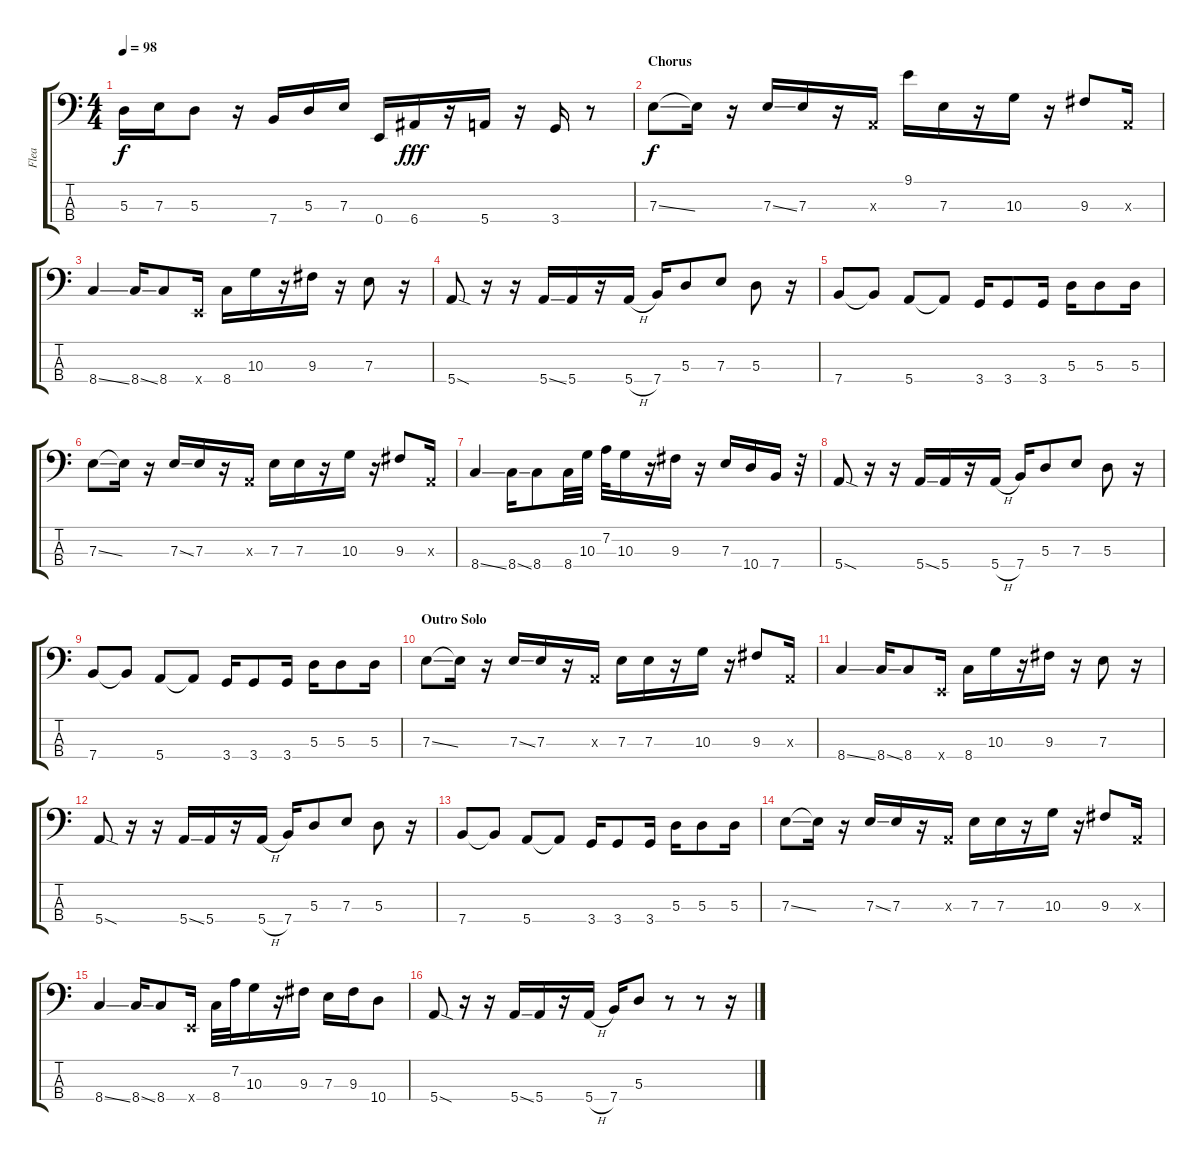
\track ("Flea" "Flea") {instrument electricbassfinger}
\staff {score tabs}
\tuning (G2 D2 A1 E1) {hide}
\ts (4 4)
\tempo 98
\clef f4
\ks c
5.3.16{dy f} 7.3.16 5.3.8 r.16 7.4.16 5.3.16 7.3.16 0.4.16 6.4.16{dy fff} r.16 5.4.16 r.16 3.4.16 r.8 |
\section ("" "Chorus")
7.3{ss}.8{dy f} 7.3{t}.16 r.16 7.3{ss}.16 7.3.16 r.16 0.3{x}.16 9.1.16 7.3.16 r.16 10.3.16 r.16 9.3.8 0.3{x}.16 |
8.4{ss}.4 8.4{ss}.16 8.4.8 0.4{x}.16 8.4.16 10.3.16 r.16 9.3.16 r.16 7.3.8 r.16 |
5.4{sod}.8 r.16 r.16 5.4{ss}.16 5.4.16 r.16 5.4{h}.16 7.4.16 5.3.8 7.3.8 5.3.8 r.16 |
7.4.8 7.4{t}.8 5.4.8 5.4{t}.8 3.4.16 3.4.8 3.4.16 5.3.16 5.3.8 5.3.16 |
7.3{ss}.8 7.3{t}.16 r.16 7.3{ss}.16 7.3.16 r.16 0.3{x}.16 7.3.16 7.3.16 r.16 10.3.16 r.16 9.3.8 0.3{x}.16 |
8.4{ss}.4 8.4{ss}.16 8.4.8 8.4.32 10.3.32 7.2.32 10.3.16 r.16 9.3.16 r.16 7.3.16 10.4.16 7.4.16 r.32 |
5.4{sod}.8 r.16 r.16 5.4{ss}.16 5.4.16 r.16 5.4{h}.16 7.4.16 5.3.8 7.3.8 5.3.8 r.16 |
7.4.8 7.4{t}.8 5.4.8 5.4{t}.8 3.4.16 3.4.8 3.4.16 5.3.16 5.3.8 5.3.16 |
\section ("" "Outro Solo")
7.3{ss}.8 7.3{t}.16 r.16 7.3{ss}.16 7.3.16 r.16 0.3{x}.16 7.3.16 7.3.16 r.16 10.3.16 r.16 9.3.8 0.3{x}.16 |
8.4{ss}.4 8.4{ss}.16 8.4.8 0.4{x}.16 8.4.16 10.3.16 r.16 9.3.16 r.16 7.3.8 r.16 |
5.4{sod}.8 r.16 r.16 5.4{ss}.16 5.4.16 r.16 5.4{h}.16 7.4.16 5.3.8 7.3.8 5.3.8 r.16 |
7.4.8 7.4{t}.8 5.4.8 5.4{t}.8 3.4.16 3.4.8 3.4.16 5.3.16 5.3.8 5.3.16 |
7.3{ss}.8 7.3{t}.16 r.16 7.3{ss}.16 7.3.16 r.16 0.3{x}.16 7.3.16 7.3.16 r.16 10.3.16 r.16 9.3.8 0.3{x}.16 |
8.4{ss}.4 8.4{ss}.16 8.4.8 0.4{x}.16 8.4.32 7.2.32 10.3.16 r.16 9.3.16 7.3.16 9.3.16 10.4.8 |
5.4{sod}.8 r.16 r.16 5.4{ss}.16 5.4.16 r.16 5.4{h}.16 7.4.16 5.3.8 r.8 r.8 r.16
